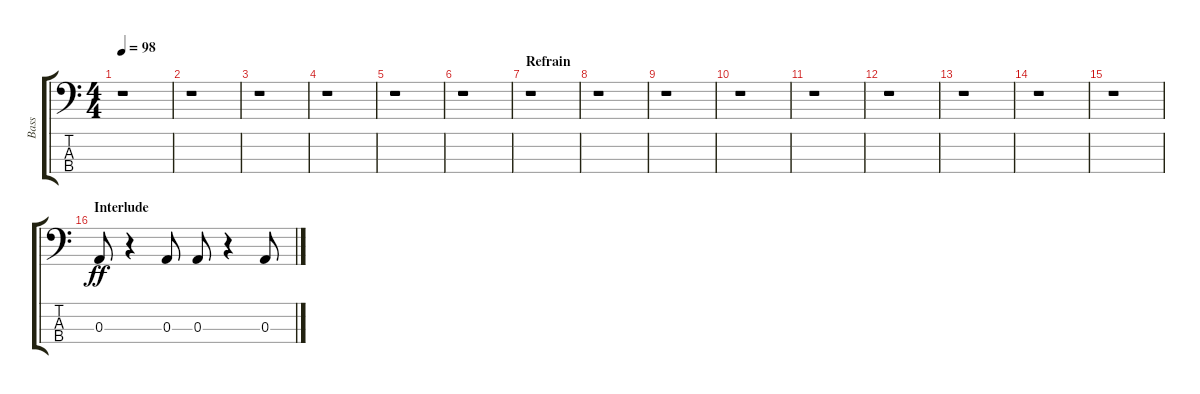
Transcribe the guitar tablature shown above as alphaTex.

\track ("Bass" "Bass") {instrument slapbass2}
\staff {score tabs}
\tuning (G2 D2 A1 E1) {hide}
\ts (4 4)
\tempo 98
\clef f4
\ks c
r.1{dy ff} |
r.1 |
r.1 |
r.1 |
r.1 |
r.1 |
\section ("" "Refrain")
r.1 |
r.1 |
r.1 |
r.1 |
r.1 |
r.1 |
r.1 |
r.1 |
r.1 |
\section ("" "Interlude")
0.3.8 r.4 0.3.8 0.3.8 r.4 0.3.8
